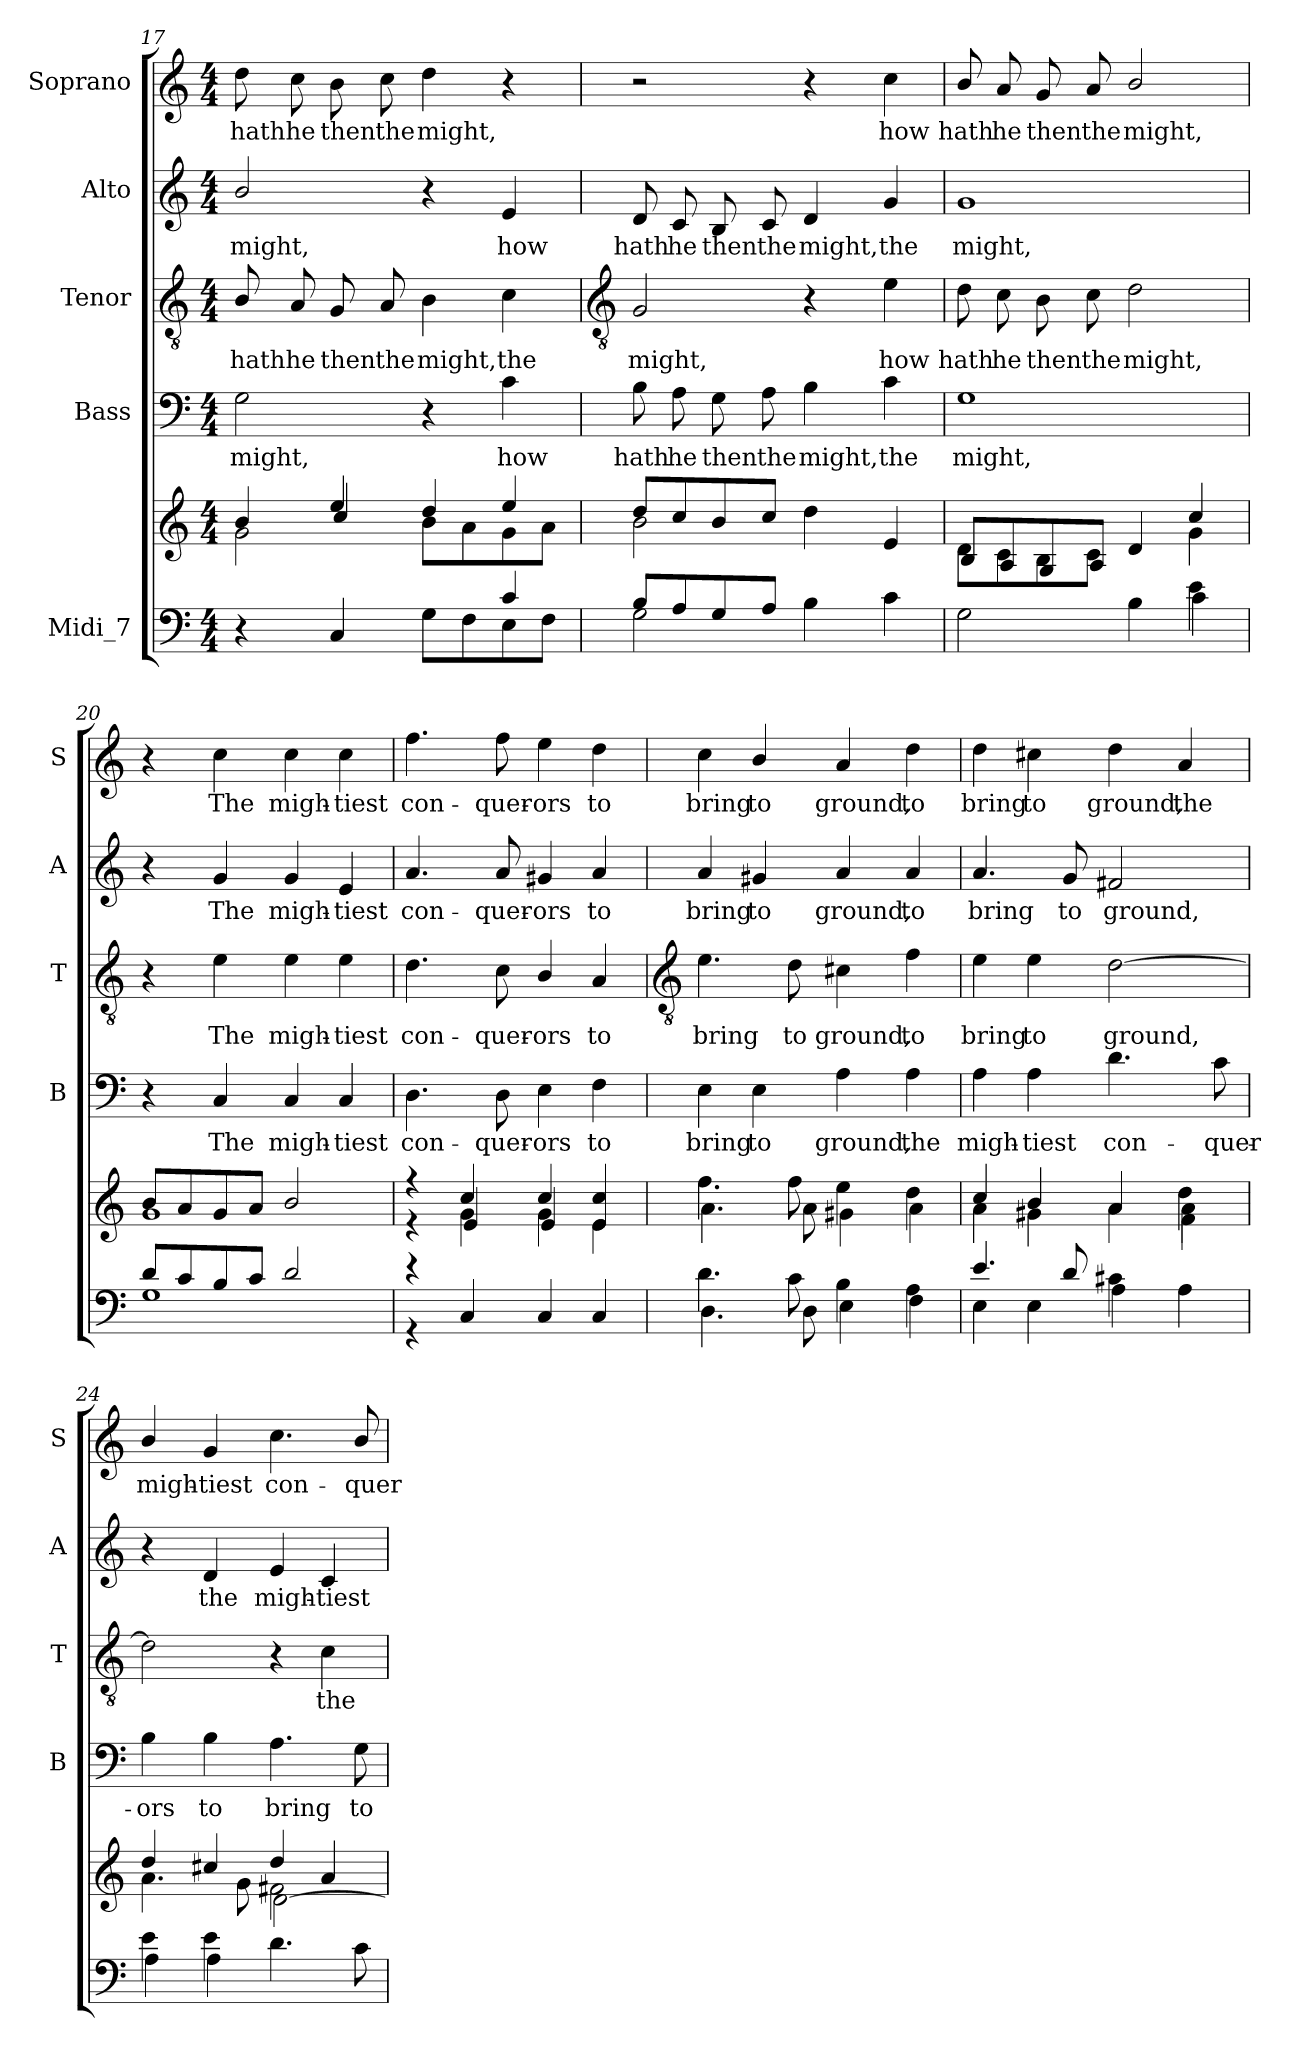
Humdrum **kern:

**kern	**kern	**kern	**text	**kern	**text	**kern	**text	**kern	**text
*part5	*part5	*part4	*part4	*part3	*part3	*part2	*part2	*part1	*part1
*staff6	*staff5	*staff4	*staff4	*staff3	*staff3	*staff2	*staff2	*staff1	*staff1
*I"Midi_7	*	*I"Bass	*	*I"Tenor	*	*I"Alto	*	*I"Soprano	*
*	*	*I'B	*	*I'T	*	*I'A	*	*I'S	*
*clefF4	*clefG2	*clefF4	*	*clefGv2	*	*clefG2	*	*clefG2	*
*k[]	*k[]	*k[]	*	*k[]	*	*k[]	*	*k[]	*
*C:	*C:	*C:	*	*C:	*	*C:	*	*C:	*
*M4/4	*M4/4	*M4/4	*	*M4/4	*	*M4/4	*	*M4/4	*
=17	=17	=17	=17	=17	=17	=17	=17	=17	=17
*^	*^	*	*	*	*	*	*	*	*
*	*	*	*^	*	*	*	*	*	*	*	*
!	!	!	!	!	!	!LO:LY:b	!	!LO:LY:b	!	!LO:LY:b	!	!LO:LY:b
2ryy	4r	4b/	4ryy	2g\	2G	might,	8B/	hath	2b/	might,	8dd	hath
!	!	!	!	!	!	!	!	!LO:LY:b	!	!	!	!LO:LY:b
.	.	.	.	.	.	.	8A	he	.	.	8cc	he
!	!	!	!	!	!	!	!	!LO:LY:b	!	!	!	!LO:LY:b
.	4C	4ee/	4cc/	.	.	.	8G	then	.	.	8b	then
!	!	!	!	!	!	!	!	!LO:LY:b	!	!	!	!LO:LY:b
.	.	.	.	.	.	.	8A	the	.	.	8cc	the
!	!	!	!	!	!	!	!	!LO:LY:b	!	!	!	!LO:LY:b
4ryy	8GL	4dd/	8b\L	2ryy	4r	.	4B	might,	4r	.	4dd	might,
.	8F	.	8a\	.	.	.	.	.	.	.	.	.
!	!	!	!	!	!	!LO:LY:b	!	!LO:LY:b	!	!LO:LY:b	!	!
4c/	8E	4ee/	8g\	.	4c	how	4c	the	4e	how	4r	.
.	8FJ	.	8a\J	.	.	.	.	.	.	.	.	.
*	*	*v	*v	*v	*	*	*	*	*	*	*	*
!!LO:LB:g=z
=18	=18	=18	=18	=18	=18	=18	=18	=18	=18	=18
*	*	*	*	*	*clefGv2	*	*	*	*	*
*	*	*^	*	*	*	*	*	*	*	*
!	!	!	!	!	!LO:LY:b	!	!LO:LY:b	!	!LO:LY:b	!	!
8B/L	2G	8dd/L	2b\	8B	hath	2G	might,	8d	hath	2r	.
!	!	!	!	!	!LO:LY:b	!	!	!	!LO:LY:b	!	!
8A/	.	8cc/	.	8A	he	.	.	8c	he	.	.
!	!	!	!	!	!LO:LY:b	!	!	!	!LO:LY:b	!	!
8G/	.	8b/	.	8G	then	.	.	8B	then	.	.
!	!	!	!	!	!LO:LY:b	!	!	!	!LO:LY:b	!	!
8A/J	.	8cc/J	.	8A	the	.	.	8c	the	.	.
!	!	!	!	!	!LO:LY:b	!	!	!	!LO:LY:b	!	!
4B\	4ryy	4dd\	4ryy	4B	might,	4r	.	4d	might,	4r	.
!	!	!	!	!	!LO:LY:b	!	!LO:LY:b	!	!LO:LY:b	!	!LO:LY:b
4c\	4c	4ryy	4e	4c	the	4e	how	4g	the	4cc	how
!!LO:LB:g=z
=19	=19	=19	=19	=19	=19	=19	=19	=19	=19	=19	=19
*	*	*	*^	*	*	*	*	*	*	*	*
!	!	!	!	!	!	!LO:LY:b	!	!LO:LY:b	!	!LO:LY:b	!	!LO:LY:b
2G\	2ryy	2ryy	8dL	8BL	1G	might,	8d	hath	1g	might,	8b/	hath
!	!	!	!	!	!	!	!	!LO:LY:b	!	!	!	!LO:LY:b
.	.	.	8c	8A	.	.	8c	he	.	.	8a	he
!	!	!	!	!	!	!	!	!LO:LY:b	!	!	!	!LO:LY:b
.	.	.	8B	8G	.	.	8B	then	.	.	8g	then
!	!	!	!	!	!	!	!	!LO:LY:b	!	!	!	!LO:LY:b
.	.	.	8cJ	8AJ	.	.	8c	the	.	.	8a	the
!	!	!	!	!	!	!	!	!LO:LY:b	!	!	!	!LO:LY:b
4ryy	4B	4ryy	4d	2ryy	.	.	2d	might,	.	.	2b/	might,
4e\	4c	4cc/	4g	.	.	.	.	.	.	.	.	.
*	*	*	*v	*v	*	*	*	*	*	*	*	*
=20	=20	=20	=20	=20	=20	=20	=20	=20	=20	=20	=20
8d/L	1G	8b/L	1g	4r	.	4r	.	4r	.	4r	.
8c/	.	8a/	.	.	.	.	.	.	.	.	.
!	!	!	!	!	!LO:LY:b	!	!LO:LY:b	!	!LO:LY:b	!	!LO:LY:b
8B/	.	8g/	.	4C	The	4e	The	4g	The	4cc	The
8c/J	.	8a/J	.	.	.	.	.	.	.	.	.
!	!	!	!	!	!LO:LY:b	!	!LO:LY:b	!	!LO:LY:b	!	!LO:LY:b
2d/	.	2b/	.	4C	migh-	4e	migh-	4g	migh-	4cc	migh-
!	!	!	!	!	!LO:LY:b	!	!LO:LY:b	!	!LO:LY:b	!	!LO:LY:b
.	.	.	.	4C	-tiest	4e	-tiest	4e	-tiest	4cc	-tiest
=21	=21	=21	=21	=21	=21	=21	=21	=21	=21	=21	=21
*	*	*	*^	*	*	*	*	*	*	*	*
!	!	!	!	!	!	!LO:LY:b	!	!LO:LY:b	!	!LO:LY:b	!	!LO:LY:b
4r	4r	4r	4r	4ryy	4.D	con-	4.d	con-	4.a	con-	4.ff	con-
2.ryy	4C	4cc/	4g	4e/	.	.	.	.	.	.	.	.
!	!	!	!	!	!	!LO:LY:b	!	!LO:LY:b	!	!LO:LY:b	!	!LO:LY:b
.	.	.	.	.	8D	-quer-	8c	-quer-	8a	-quer-	8ff	-quer-
!	!	!	!	!	!	!LO:LY:b	!	!LO:LY:b	!	!LO:LY:b	!	!LO:LY:b
.	4C	4cc/	4g	4e/	4E	-ors	4B/	-ors	4g#X	-ors	4ee	-ors
!	!	!	!	!	!	!LO:LY:b	!	!LO:LY:b	!	!LO:LY:b	!	!LO:LY:b
.	4C	4cc/	4e	4e/	4F	to	4A	to	4a	to	4dd	to
*	*	*v	*v	*v	*	*	*	*	*	*	*	*
!!LO:LB:g=z
=22	=22	=22	=22	=22	=22	=22	=22	=22	=22	=22
*	*	*	*	*	*clefGv2	*	*	*	*	*
*	*	*^	*	*	*	*	*	*	*	*
*	*	*	*^	*	*	*	*	*	*	*	*
!	!	!	!	!	!	!LO:LY:b	!	!LO:LY:b	!	!LO:LY:b	!	!LO:LY:b
*	*	*	*v	*v	*	*	*	*	*	*	*	*
4.d\	4.D	4.ff\	4.a\	4E	bring	4.e	bring	4a	bring	4cc	bring
!	!	!	!	!	!LO:LY:b	!	!	!	!LO:LY:b	!	!LO:LY:b
.	.	.	.	4E	to	.	.	4g#X	to	4b/	to
!	!	!	!	!	!	!	!LO:LY:b	!	!	!	!
8c\	8D	8ff\	8a\	.	.	8d	to	.	.	.	.
!	!	!	!	!	!LO:LY:b	!	!LO:LY:b	!	!LO:LY:b	!	!LO:LY:b
4B\	4E	4ee\	4g#X\	4A	ground,	4c#X	ground,	4a	ground,	4a	ground,
!	!	!	!	!	!LO:LY:b	!	!LO:LY:b	!	!LO:LY:b	!	!LO:LY:b
4A\	4F	4dd\	4a\	4A	the	4f	to	4a	to	4dd	to
!!LO:LB:g=z
=23	=23	=23	=23	=23	=23	=23	=23	=23	=23	=23	=23
*	*	*	*^	*	*	*	*	*	*	*	*
!	!	!	!	!	!	!LO:LY:b	!	!LO:LY:b	!	!LO:LY:b	!	!LO:LY:b
4.e/	4E	4cc/	4a	2.ryy	4A	migh-	4e	bring	4.a	bring	4dd	bring
!	!	!	!	!	!	!LO:LY:b	!	!LO:LY:b	!	!	!	!LO:LY:b
.	4E	4b/	4g#X	.	4A	-tiest	4e	to	.	.	4cc#X	to
!	!	!	!	!	!	!	!	!	!	!LO:LY:b	!	!
8d/	.	.	.	.	.	.	.	.	8g	to	.	.
!	!	!	!	!	!	!LO:LY:b	!	!LO:LY:b	!	!LO:LY:b	!	!LO:LY:b
4c#X\	4A	4a/	4a	.	4.d	con-	[2d	ground,	2f#X	ground,	4dd	ground,
!	!	!	!	!	!	!	!	!	!	!	!	!LO:LY:b
4ryy	4A	4dd\	4a\	4f\	.	.	.	.	.	.	4a	the
!	!	!	!	!	!	!LO:LY:b	!	!	!	!	!	!
.	.	.	.	.	8c	-quer-	.	.	.	.	.	.
=24	=24	=24	=24	=24	=24	=24	=24	=24	=24	=24	=24	=24
!	!	!	!	!	!	!LO:LY:b	!	!	!	!	!	!LO:LY:b
4e\	4A	4dd/	4.a\	2ryy	4B	-ors	2d]	.	4r	.	4b/	migh-
!	!	!	!	!	!	!LO:LY:b	!	!	!	!LO:LY:b	!	!LO:LY:b
4e\	4A	4cc#X/	.	.	4B	to	.	.	4d	the	4g	-tiest
.	.	.	8g\	.	.	.	.	.	.	.	.	.
!	!	!	!	!	!	!LO:LY:b	!	!	!	!LO:LY:b	!	!LO:LY:b
2ryy	4.d	4dd/	2f#X\	[2d\	4.A	bring	4r	.	4e	migh-	4.cc	con-
!	!	!	!	!	!	!	!	!LO:LY:b	!	!LO:LY:b	!	!
.	.	4a/	.	.	.	.	4c	the	4c	-tiest	.	.
!	!	!	!	!	!	!LO:LY:b	!	!	!	!	!	!LO:LY:b
.	8c	.	.	.	8G	to	.	.	.	.	8b/	-quer-
*v	*v	*	*	*	*	*	*	*	*	*	*	*
*	*v	*v	*v	*	*	*	*	*	*	*	*
=	=	=	=	=	=	=	=	=	=
*-	*-	*-	*-	*-	*-	*-	*-	*-	*-
